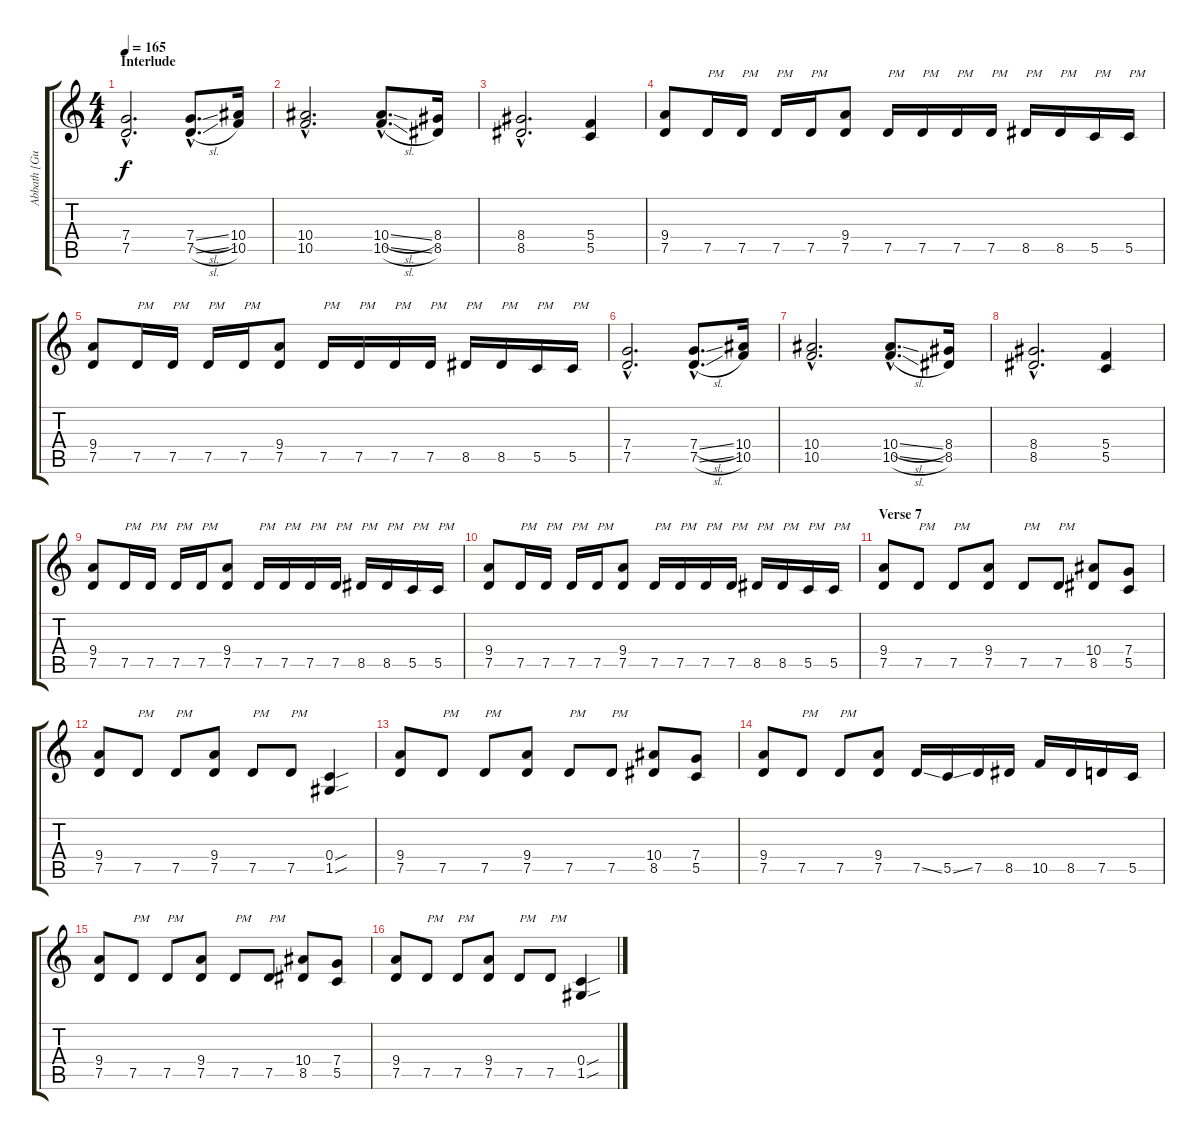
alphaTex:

\track ("Abbath [Guitar]" "Abbath [Gu") {instrument distortionguitar}
\staff {score tabs}
\tuning (D4 A3 F3 C3 G2 D2) {hide}
\ts (4 4)
\section ("" "Interlude")
\tempo 165
\clef g2
\ks c
(7.4{hac} 7.5{hac}).2{d dy f} (7.4{sl hac} 7.5{sl hac}).8{d} (10.4 10.5).16 |
(10.4{hac} 10.5{hac}).2{d} (10.4{sl hac} 10.5{sl hac}).8{d} (8.4 8.5).16 |
(8.4{hac} 8.5{hac}).2{d} (5.4 5.5).4 |
(9.4 7.5).8 7.5.16{txt "PM"} 7.5.16{txt "PM"} 7.5.16{txt "PM"} 7.5.16{txt "PM"} (9.4 7.5).8 7.5.16{txt "PM"} 7.5.16{txt "PM"} 7.5.16{txt "PM"} 7.5.16{txt "PM"} 8.5.16{txt "PM"} 8.5.16{txt "PM"} 5.5.16{txt "PM"} 5.5.16{txt "PM"} |
(9.4 7.5).8 7.5.16{txt "PM"} 7.5.16{txt "PM"} 7.5.16{txt "PM"} 7.5.16{txt "PM"} (9.4 7.5).8 7.5.16{txt "PM"} 7.5.16{txt "PM"} 7.5.16{txt "PM"} 7.5.16{txt "PM"} 8.5.16{txt "PM"} 8.5.16{txt "PM"} 5.5.16{txt "PM"} 5.5.16{txt "PM"} |
(7.4{hac} 7.5{hac}).2{d} (7.4{sl hac} 7.5{sl hac}).8{d} (10.4 10.5).16 |
(10.4{hac} 10.5{hac}).2{d} (10.4{sl hac} 10.5{sl hac}).8{d} (8.4 8.5).16 |
(8.4{hac} 8.5{hac}).2{d} (5.4 5.5).4 |
(9.4 7.5).8 7.5.16{txt "PM"} 7.5.16{txt "PM"} 7.5.16{txt "PM"} 7.5.16{txt "PM"} (9.4 7.5).8 7.5.16{txt "PM"} 7.5.16{txt "PM"} 7.5.16{txt "PM"} 7.5.16{txt "PM"} 8.5.16{txt "PM"} 8.5.16{txt "PM"} 5.5.16{txt "PM"} 5.5.16{txt "PM"} |
(9.4 7.5).8 7.5.16{txt "PM"} 7.5.16{txt "PM"} 7.5.16{txt "PM"} 7.5.16{txt "PM"} (9.4 7.5).8 7.5.16{txt "PM"} 7.5.16{txt "PM"} 7.5.16{txt "PM"} 7.5.16{txt "PM"} 8.5.16{txt "PM"} 8.5.16{txt "PM"} 5.5.16{txt "PM"} 5.5.16{txt "PM"} |
\section ("" "Verse 7")
(9.4 7.5).8 7.5.8{txt "PM"} 7.5.8{txt "PM"} (9.4 7.5).8 7.5.8{txt "PM"} 7.5.8{txt "PM"} (10.4 8.5).8 (7.4 5.5).8 |
(9.4 7.5).8 7.5.8{txt "PM"} 7.5.8{txt "PM"} (9.4 7.5).8 7.5.8{txt "PM"} 7.5.8{txt "PM"} (0.4{sou} 1.5{sou}).4 |
(9.4 7.5).8 7.5.8{txt "PM"} 7.5.8{txt "PM"} (9.4 7.5).8 7.5.8{txt "PM"} 7.5.8{txt "PM"} (10.4 8.5).8 (7.4 5.5).8 |
(9.4 7.5).8 7.5.8{txt "PM"} 7.5.8{txt "PM"} (9.4 7.5).8 7.5{ss}.16 5.5{ss}.16 7.5.16 8.5.16 10.5.16 8.5.16 7.5.16 5.5.16 |
(9.4 7.5).8 7.5.8{txt "PM"} 7.5.8{txt "PM"} (9.4 7.5).8 7.5.8{txt "PM"} 7.5.8{txt "PM"} (10.4 8.5).8 (7.4 5.5).8 |
(9.4 7.5).8 7.5.8{txt "PM"} 7.5.8{txt "PM"} (9.4 7.5).8 7.5.8{txt "PM"} 7.5.8{txt "PM"} (0.4{sou} 1.5{sou}).4
